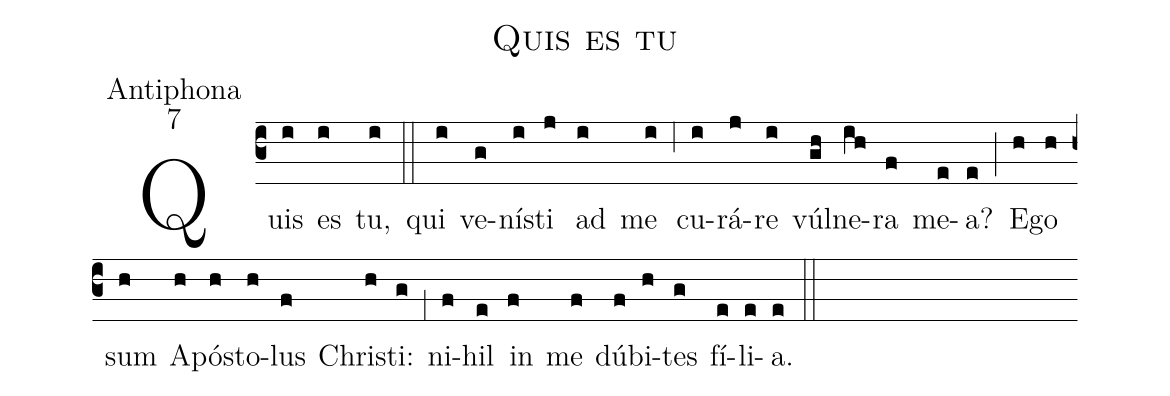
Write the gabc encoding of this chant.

name:Quis es tu;
office-part:Antiphona;
mode:7;
%%
(c3) Quis(i) es(i) tu,(i) (::)
qui(i) ve(g)ní(i)sti(j) ad(i) me(i) (,6) cu(i)rá(j)re(i) vúl(gh)ne(ih)ra(f) me(e)a?(e) (;) E(h)go(h) sum(h) A(h)pó(h)sto(h)lus(f) Chri(h)sti:(g) (,1) ni(f)hil(e) in(f) me(f) dú(f)bi(h)tes(g) fí(e)li(e)a.(e) (::)
